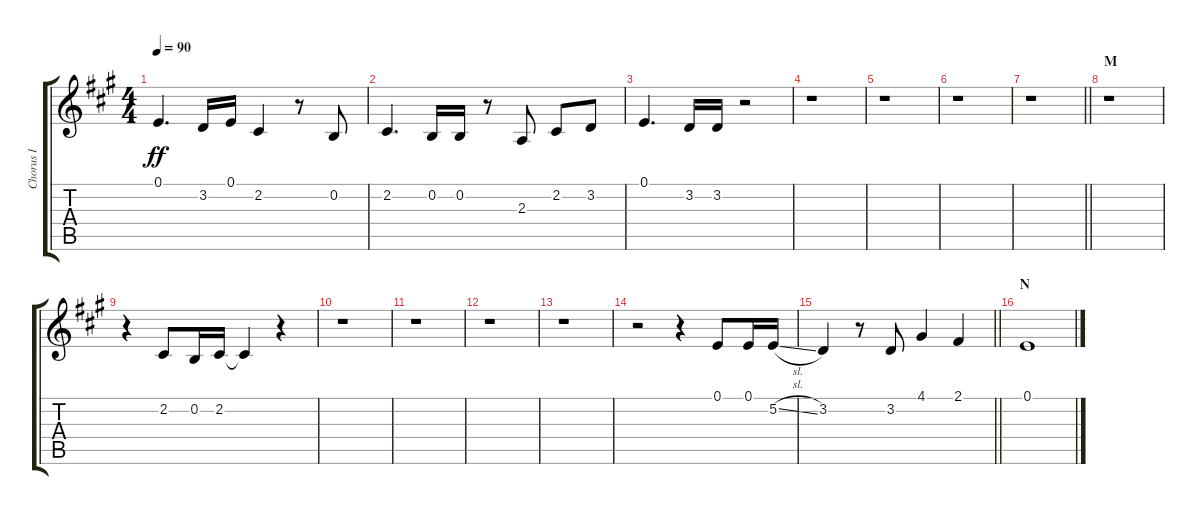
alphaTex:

\track ("Chorus I" "Chorus I") {instrument voiceoohs}
\staff {score tabs}
\tuning (E4 B3 G3 D3 A2 E2) {hide}
\ts (4 4)
\tempo 90
\clef g2
\ks a
0.1.4{d dy ff} 3.2.16 0.1.16 2.2.4 r.8 0.2.8 |
2.2.4{d} 0.2.16 0.2.16 r.8 2.3.8 2.2.8 3.2.8 |
0.1.4{d} 3.2.16 3.2.16 r.2 |
r.1 |
r.1 |
r.1 |
\barLineRight lightlight
r.1 |
\section ("" "M")
r.1 |
r.4 2.2.8 0.2.16 2.2.16 2.2{t}.4 r.4 |
r.1 |
r.1 |
r.1 |
r.1 |
r.2 r.4 0.1.8 0.1.16 5.2{sl}.16 |
\barLineRight lightlight
3.2.4 r.8 3.2.8 4.1.4 2.1.4 |
\section ("" "N")
0.1.1
